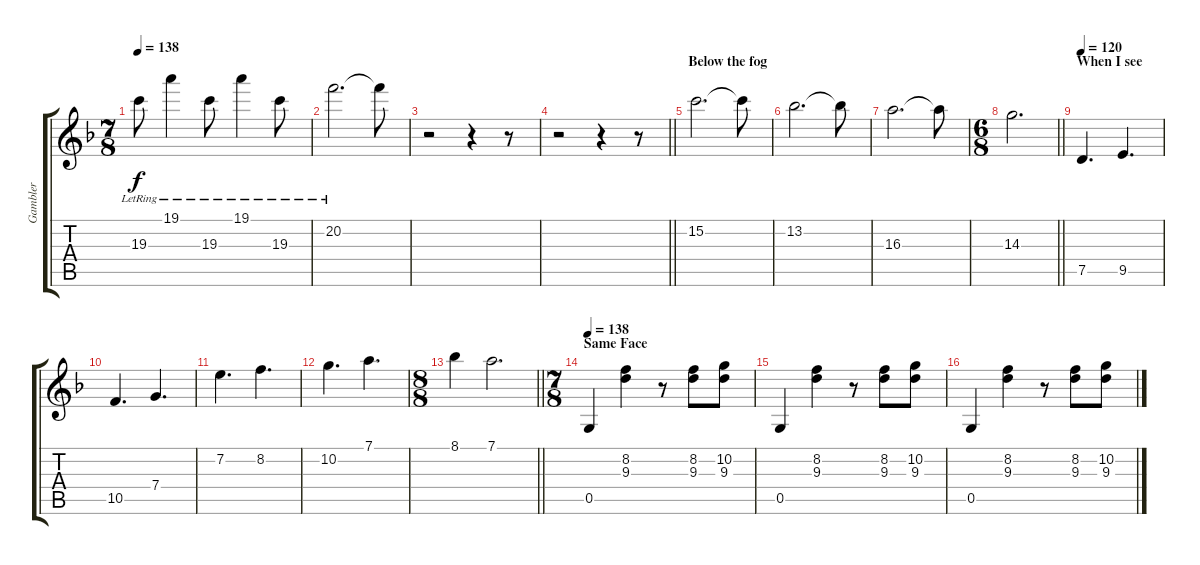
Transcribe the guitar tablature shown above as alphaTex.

\track ("Gambler" "Gambler") {instrument distortionguitar}
\staff {score tabs}
\tuning (D4 A3 F3 C3 G2 D2) {hide}
\ts (7 8)
\tempo 138
\clef g2
\ks f
19.3{lr}.8{dy f} 19.1{lr}.4 19.3{lr}.8 19.1{lr}.4 19.3{lr}.8 |
20.2{lr}.2{d} 20.2{t}.8 |
r.2 r.4 r.8 |
\barLineRight lightlight
r.2 r.4 r.8 |
\section ("" "Below the fog")
15.2.2{d} 15.2{t}.8 |
13.2.2{d} 13.2{t}.8 |
16.3.2{d} 16.3{t}.8 |
\ts (6 8)
\barLineRight lightlight
14.3.2{d} |
\section ("" "When I see")
\tempo 120
7.5.4{d} 9.5.4{d} |
10.5.4{d} 7.4.4{d} |
7.2.4{d} 8.2.4{d} |
10.2.4{d} 7.1.4{d} |
\ts (8 8)
\barLineRight lightlight
8.1.4 7.1.2{d} |
\ts (7 8)
\section ("" "Same Face")
\tempo 138
0.5.4{volume 10 instrument distortionguitar} (8.2 9.3).4 r.8 (8.2 9.3).8 (10.2 9.3).8 |
0.5.4 (8.2 9.3).4 r.8 (8.2 9.3).8 (10.2 9.3).8 |
0.5.4 (8.2 9.3).4 r.8 (8.2 9.3).8 (10.2 9.3).8
